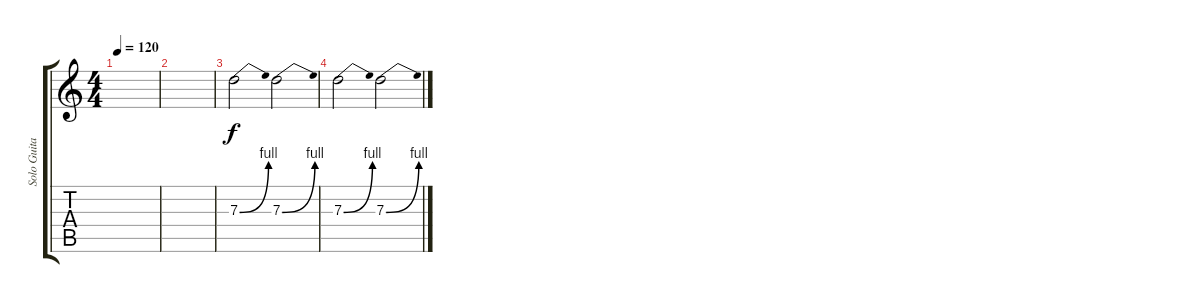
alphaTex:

\track ("Solo Guitar" "Solo Guita") {instrument overdrivenguitar}
\staff {score tabs}
\tuning (E4 B3 G3 D3 A2 E2) {hide}
\ts (4 4)
\tempo 120
\clef g2
\ks c
|
|
7.3{be (bend 0 0 60 4)}.2{balance 0} 7.3{be (bend 0 0 60 4)}.2{balance 16} |
7.3{be (bend 0 0 60 4)}.2{balance 0} 7.3{be (bend 0 0 60 4)}.2{balance 16}
